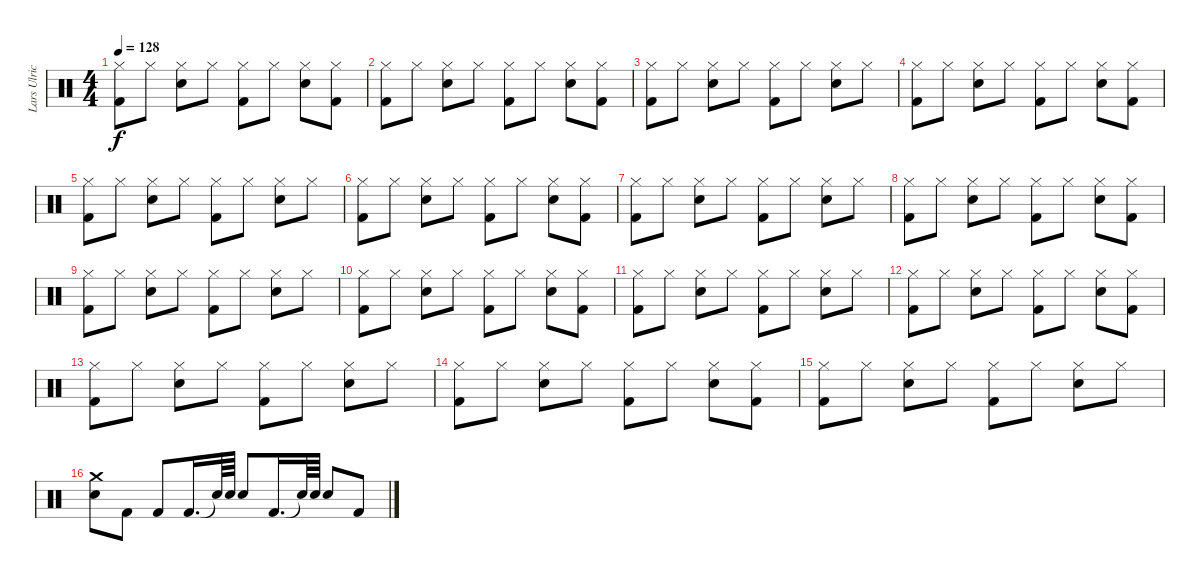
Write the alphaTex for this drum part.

\track ("Lars Ulrich" "Lars Ulric") {instrument percussion}
\staff {score}
\articulation defaults
\ts (4 4)
\tempo 128
\clef neutral
\ks c
("Kick (hit) 2" "Hi-Hat (closed)").8{dy f} "Hi-Hat (closed)".8 ("Snare (hit) 2" "Hi-Hat (closed)").8 "Hi-Hat (closed)".8 ("Kick (hit) 2" "Hi-Hat (closed)").8 "Hi-Hat (closed)".8 ("Snare (hit) 2" "Hi-Hat (closed)").8 ("Kick (hit) 2" "Hi-Hat (closed)").8 |
("Kick (hit) 2" "Hi-Hat (closed)").8 "Hi-Hat (closed)".8 ("Snare (hit) 2" "Hi-Hat (closed)").8 "Hi-Hat (closed)".8 ("Kick (hit) 2" "Hi-Hat (closed)").8 "Hi-Hat (closed)".8 ("Snare (hit) 2" "Hi-Hat (closed)").8 ("Kick (hit) 2" "Hi-Hat (closed)").8 |
("Kick (hit) 2" "Hi-Hat (closed)").8 "Hi-Hat (closed)".8 ("Snare (hit) 2" "Hi-Hat (closed)").8 "Hi-Hat (closed)".8 ("Kick (hit) 2" "Hi-Hat (closed)").8 "Hi-Hat (closed)".8 ("Snare (hit) 2" "Hi-Hat (closed)").8 "Hi-Hat (closed)".8 |
("Kick (hit) 2" "Hi-Hat (closed)").8{volume 16} "Hi-Hat (closed)".8 ("Snare (hit) 2" "Hi-Hat (closed)").8 "Hi-Hat (closed)".8 ("Kick (hit) 2" "Hi-Hat (closed)").8 "Hi-Hat (closed)".8 ("Snare (hit) 2" "Hi-Hat (closed)").8 ("Kick (hit) 2" "Hi-Hat (closed)").8 |
("Kick (hit) 2" "Hi-Hat (closed)").8 "Hi-Hat (closed)".8 ("Snare (hit) 2" "Hi-Hat (closed)").8 "Hi-Hat (closed)".8 ("Kick (hit) 2" "Hi-Hat (closed)").8 "Hi-Hat (closed)".8 ("Snare (hit) 2" "Hi-Hat (closed)").8 "Hi-Hat (closed)".8 |
("Kick (hit) 2" "Hi-Hat (closed)").8 "Hi-Hat (closed)".8 ("Snare (hit) 2" "Hi-Hat (closed)").8 "Hi-Hat (closed)".8 ("Kick (hit) 2" "Hi-Hat (closed)").8 "Hi-Hat (closed)".8 ("Snare (hit) 2" "Hi-Hat (closed)").8 ("Kick (hit) 2" "Hi-Hat (closed)").8 |
("Kick (hit) 2" "Hi-Hat (closed)").8 "Hi-Hat (closed)".8 ("Snare (hit) 2" "Hi-Hat (closed)").8 "Hi-Hat (closed)".8 ("Kick (hit) 2" "Hi-Hat (closed)").8 "Hi-Hat (closed)".8 ("Snare (hit) 2" "Hi-Hat (closed)").8 "Hi-Hat (closed)".8 |
("Kick (hit) 2" "Hi-Hat (closed)").8 "Hi-Hat (closed)".8 ("Snare (hit) 2" "Hi-Hat (closed)").8 "Hi-Hat (closed)".8 ("Kick (hit) 2" "Hi-Hat (closed)").8 "Hi-Hat (closed)".8 ("Snare (hit) 2" "Hi-Hat (closed)").8 ("Kick (hit) 2" "Hi-Hat (closed)").8 |
("Kick (hit) 2" "Hi-Hat (closed)").8 "Hi-Hat (closed)".8 ("Snare (hit) 2" "Hi-Hat (closed)").8 "Hi-Hat (closed)".8 ("Kick (hit) 2" "Hi-Hat (closed)").8 "Hi-Hat (closed)".8 ("Snare (hit) 2" "Hi-Hat (closed)").8 "Hi-Hat (closed)".8 |
("Kick (hit) 2" "Hi-Hat (closed)").8 "Hi-Hat (closed)".8 ("Snare (hit) 2" "Hi-Hat (closed)").8 "Hi-Hat (closed)".8 ("Kick (hit) 2" "Hi-Hat (closed)").8 "Hi-Hat (closed)".8 ("Snare (hit) 2" "Hi-Hat (closed)").8 ("Kick (hit) 2" "Hi-Hat (closed)").8 |
("Kick (hit) 2" "Hi-Hat (closed)").8 "Hi-Hat (closed)".8 ("Snare (hit) 2" "Hi-Hat (closed)").8 "Hi-Hat (closed)".8 ("Kick (hit) 2" "Hi-Hat (closed)").8 "Hi-Hat (closed)".8 ("Snare (hit) 2" "Hi-Hat (closed)").8 "Hi-Hat (closed)".8 |
("Kick (hit) 2" "Hi-Hat (closed)").8 "Hi-Hat (closed)".8 ("Snare (hit) 2" "Hi-Hat (closed)").8 "Hi-Hat (closed)".8 ("Kick (hit) 2" "Hi-Hat (closed)").8 "Hi-Hat (closed)".8 ("Snare (hit) 2" "Hi-Hat (closed)").8 ("Kick (hit) 2" "Hi-Hat (closed)").8 |
("Kick (hit) 2" "Hi-Hat (closed)").8 "Hi-Hat (closed)".8 ("Snare (hit) 2" "Hi-Hat (closed)").8 "Hi-Hat (closed)".8 ("Kick (hit) 2" "Hi-Hat (closed)").8 "Hi-Hat (closed)".8 ("Snare (hit) 2" "Hi-Hat (closed)").8 "Hi-Hat (closed)".8 |
("Kick (hit) 2" "Hi-Hat (closed)").8 "Hi-Hat (closed)".8 ("Snare (hit) 2" "Hi-Hat (closed)").8 "Hi-Hat (closed)".8 ("Kick (hit) 2" "Hi-Hat (closed)").8 "Hi-Hat (closed)".8 ("Snare (hit) 2" "Hi-Hat (closed)").8 ("Kick (hit) 2" "Hi-Hat (closed)").8 |
("Kick (hit) 2" "Hi-Hat (closed)").8 "Hi-Hat (closed)".8 ("Snare (hit) 2" "Hi-Hat (closed)").8 "Hi-Hat (closed)".8 ("Kick (hit) 2" "Hi-Hat (closed)").8 "Hi-Hat (closed)".8 ("Snare (hit) 2" "Hi-Hat (closed)").8 "Hi-Hat (closed)".8 |
("Snare (hit) 2" "Crash medium (hit)").8 "Kick (hit) 2".8 "Kick (hit) 2".8 "Kick (hit) 2".16{d} "Snare (hit)"{t}.64 "Snare (hit) 2".64 "Snare (hit) 2".8 "Kick (hit) 2".16{d} "Snare (hit)"{t}.64 "Snare (hit) 2".64 "Snare (hit) 2".8 "Kick (hit) 2".8
